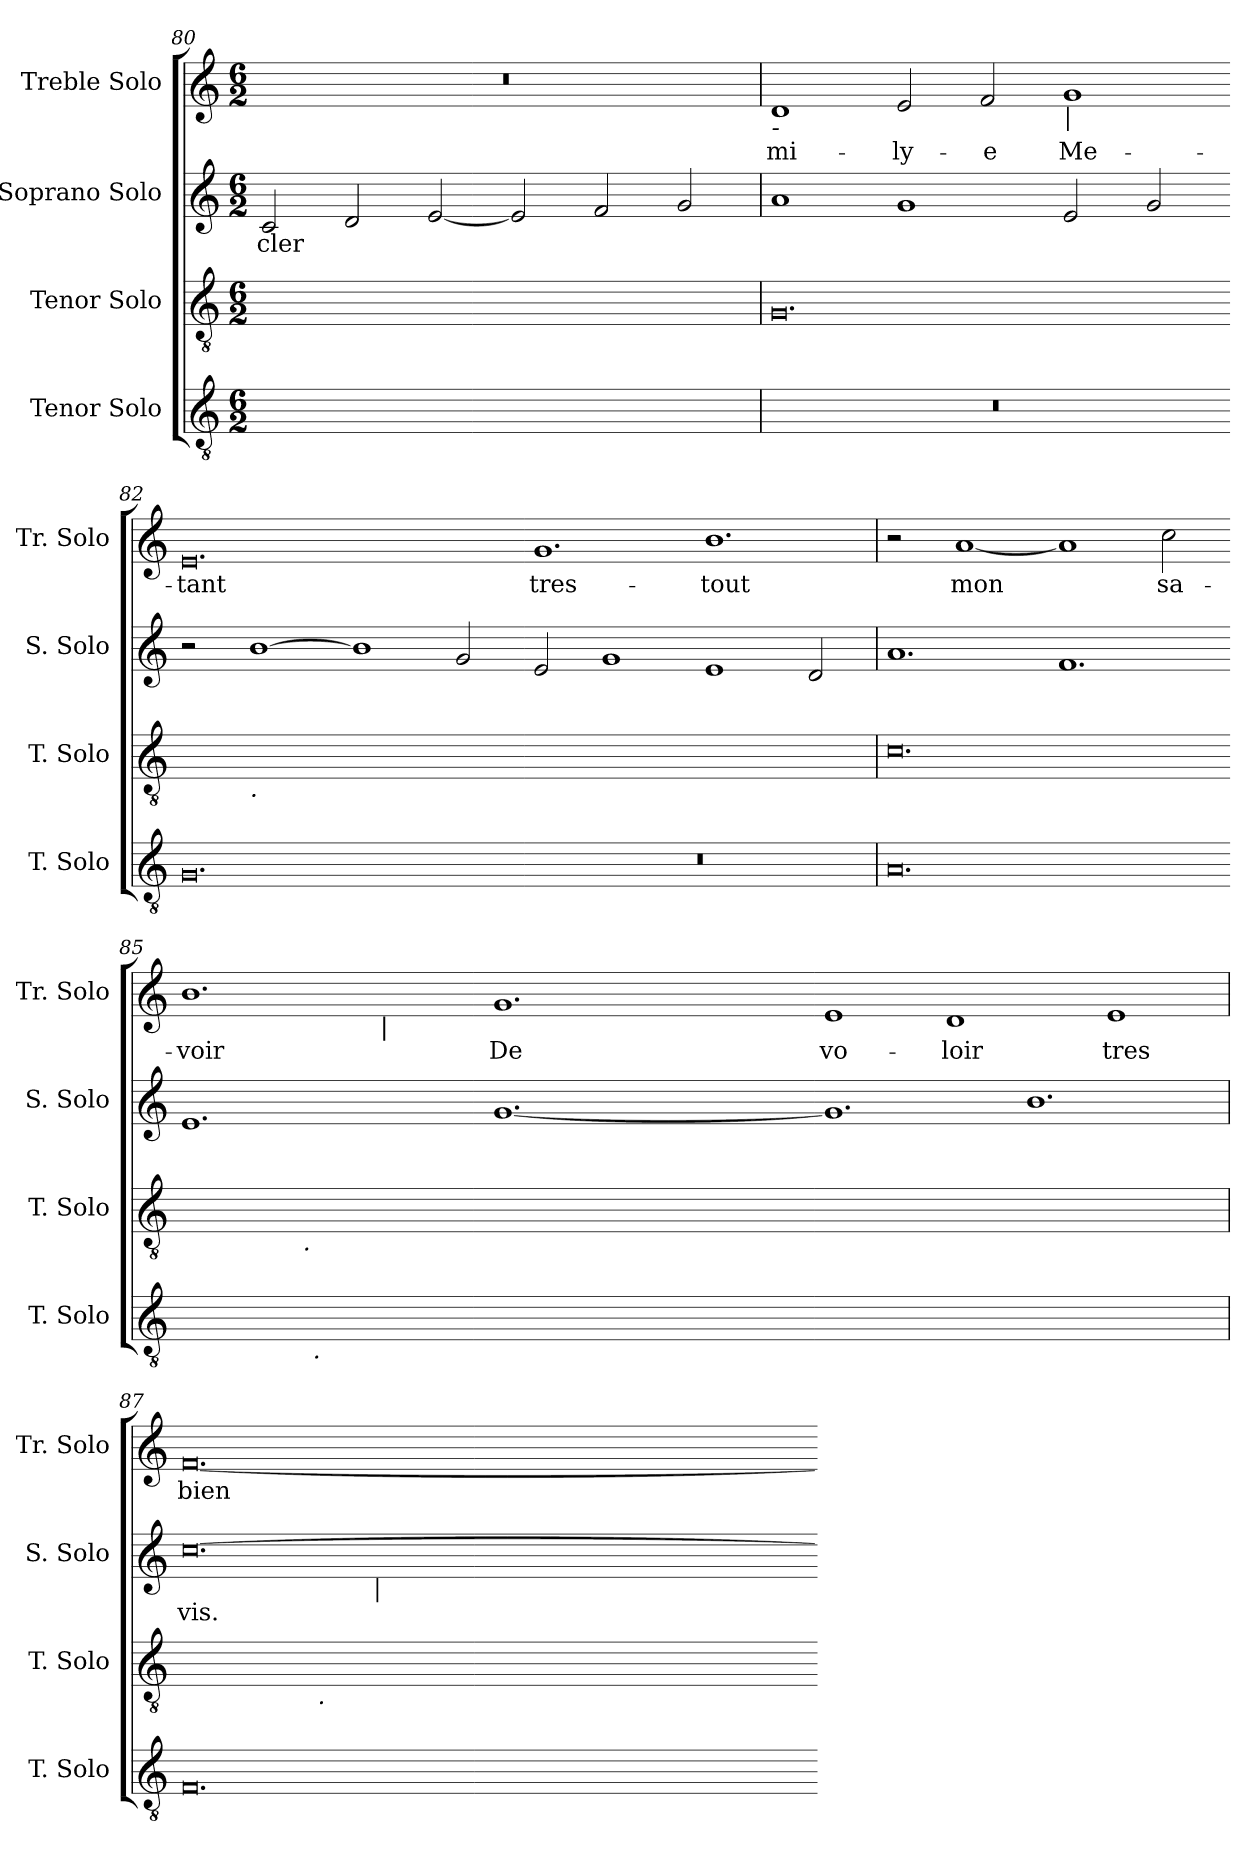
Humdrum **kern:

**kern	**kern	**kern	**text	**kern	**text
*part4	*part3	*part2	*part2	*part1	*part1
*staff4	*staff3	*staff2	*staff2	*staff1	*staff1
*I"Tenor Solo	*I"Tenor Solo	*I"Soprano Solo	*	*I"Treble Solo	*
*I'T. Solo	*I'T. Solo	*I'S. Solo	*	*I'Tr. Solo	*
*clefGv2	*clefGv2	*clefG2	*	*clefG2	*
*ITrd7c12	*ITrd7c12	*	*	*	*
*k[]	*k[]	*k[]	*	*k[]	*
*C:	*C:	*C:	*	*C:	*
*M6/2	*M6/2	*M6/2	*	*M6/2	*
=80	=80	=80	=80	=80	=80
!	!	!	!LO:LY:b:color=#000000	!LO:N:vis=1	!
0.CCiyy]	0.Ciyy]	2ci/	cler	0.r	.
.	.	2di/	.	.	.
.	.	[<2ei/	.	.	.
.	.	2ei/]	.	.	.
.	.	2fi/	.	.	.
.	.	2gi/	.	.	.
!!LO:LB:g=z
=81	=81	=81	=81	=81	=81
!LO:N:vis=1	!	!	!	!	!
!	!	!	!	!LO:TX:b:i:t=-	!
!	!	!	!	!	!LO:LY:b:color=#000000
0.r	0.GGi	1ai	.	1di	-mi-
!	!	!	!	!	!LO:LY:b:color=#000000
.	.	1gi	.	2ei/	-ly-
!	!	!	!	!	!LO:LY:b:color=#000000
.	.	.	.	2fi/	-e
!	!	!	!	!LO:TX:b:i:t=|	!
!	!	!	!	!	!LO:LY:b:color=#000000
.	.	2ei/	.	1gi	Me-
.	.	2gi/	.	.	.
=82-	=82-	=82-	=82-	=82-	=82-
!	!	!	!	!	!LO:LY:b:color=#000000
*	*^	*	*	*	*
0.GGi	[>0.BBiyy	2ryy	2r	.	0.ei	-tant
!	!	!LO:TX:b:i:t=.	!	!	!	!
.	.	1ryy	[<1bi	.	.	.
.	.	1.ryy	1bi]	.	.	.
.	.	.	2gi/	.	.	.
=83-	=83-	=83-	=83-	=83-	=83-	=83-
!LO:N:vis=1	!	!	!	!	!	!
*	*v	*v	*	*	*	*
*	*^	*	*	*	*
!	!	!	!	!	!	!LO:LY:b:color=#000000
*	*v	*v	*	*	*	*
0.r	0.BBiyy]	2ei/	.	1.gi	tres-
.	.	1gi	.	.	.
!	!	!	!	!	!LO:LY:b:color=#000000
.	.	1ei	.	1.bi	-tout
.	.	2di/	.	.	.
=84	=84	=84	=84	=84	=84
0.AAi	0.Ci	1.ai	.	2r	.
!	!	!	!	!	!LO:LY:b:color=#000000
.	.	.	.	[<1ai	mon
.	.	1.fi	.	1ai]	.
!	!	!	!	!	!LO:LY:b:color=#000000
.	.	.	.	2cci\	sa-
=85-	=85-	=85-	=85-	=85-	=85-
!	!	!	!	!	!LO:LY:b:color=#000000
*^	*^	*	*	*^	*
[<0.GGiyy	2ryy	[>0.BBiyy	4ryy	1.ei	.	1.bi	2ryy	-voir
.	.	.	8ryy	.	.	.	.	.
.	.	.	16...ryy	.	.	.	.	.
!	!	!	!LO:TX:b:i:t=.	!	!	!	!	!
.	.	.	1ryy	.	.	.	.	.
.	256ryy	.	.	.	.	.	8ryy	.
!	!LO:TX:b:i:t=.	!	!	!	!	!	!	!
.	1ryy	.	.	.	.	.	.	.
.	.	.	.	.	.	.	32ryy	.
.	.	.	.	.	.	.	64ryy	.
.	.	.	.	.	.	.	128ryy	.
.	.	.	.	.	.	.	512ryy	.
!	!	!	!	!	!	!	!LO:TX:b:i:t=|	!
.	.	.	.	.	.	.	1ryy	.
.	.	.	1ryy	.	.	.	.	.
!	!	!	!	!	!	!	!	!LO:LY:b:color=#000000
.	.	.	.	[<1.gi	.	1.gi	.	De
.	1ryy	.	.	.	.	.	.	.
.	.	.	.	.	.	.	1ryy	.
.	.	.	2ryy	.	.	.	.	.
.	4ryy	.	.	.	.	.	.	.
.	.	.	.	.	.	.	4ryy	.
.	8ryy	.	.	.	.	.	.	.
.	16ryy	.	.	.	.	.	.	.
.	.	.	.	.	.	.	16ryy	.
.	32...ryy	.	.	.	.	.	.	.
.	.	.	128ryy	.	.	.	.	.
.	.	.	.	.	.	.	256.ryy	.
*v	*v	*	*	*	*	*v	*v	*
*	*v	*v	*	*	*	*
=86-	=86-	=86-	=86-	=86-	=86-
*^	*^	*	*	*^	*
!	!	!	!	!	!	!	!	!LO:LY:b:color=#000000
*v	*v	*	*	*	*	*v	*v	*
*	*v	*v	*	*	*	*
0.GGiyy]	0.BBiyy]	1.gi]	.	1ei	vo-
!	!	!	!	!	!LO:LY:b:color=#000000
.	.	.	.	1di	-loir
.	.	1.bi	.	.	.
!	!	!	!	!	!LO:LY:b:color=#000000
.	.	.	.	1ei	tres
!!LO:LB:g=z
=87	=87	=87	=87	=87	=87
!	!	!	!LO:LY:b:color=#000000	!	!
!	!	!	!	!	!LO:LY:b:color=#000000
*	*^	*^	*	*	*
0.FFi	[>0.Ciyy	4ryy	[>0.cci	2ryy	vis.	[<0.fi	bien
.	.	8ryy	.	.	.	.	.
.	.	16ryy	.	.	.	.	.
.	.	32ryy	.	.	.	.	.
.	.	1024ryy	.	.	.	.	.
!	!	!LO:TX:b:i:t=.	!	!	!	!	!
.	.	1ryy	.	.	.	.	.
.	.	.	.	8ryy	.	.	.
.	.	.	.	512.ryy	.	.	.
!	!	!	!	!LO:TX:b:i:t=|	!	!	!
.	.	.	.	1ryy	.	.	.
.	.	1ryy	.	.	.	.	.
.	.	.	.	1ryy	.	.	.
.	.	2ryy	.	.	.	.	.
.	.	.	.	4ryy	.	.	.
.	.	.	.	16ryy	.	.	.
.	.	.	.	32ryy	.	.	.
.	.	64ryy	.	.	.	.	.
.	.	.	.	64ryy	.	.	.
.	.	128...ryy	.	.	.	.	.
.	.	.	.	128ryy	.	.	.
.	.	.	.	256ryy	.	.	.
.	.	.	.	1024ryy	.	.	.
*	*v	*v	*	*	*	*	*
*	*	*v	*v	*	*	*
=-	=-	=-	=-	=-	=-
*-	*-	*-	*-	*-	*-
